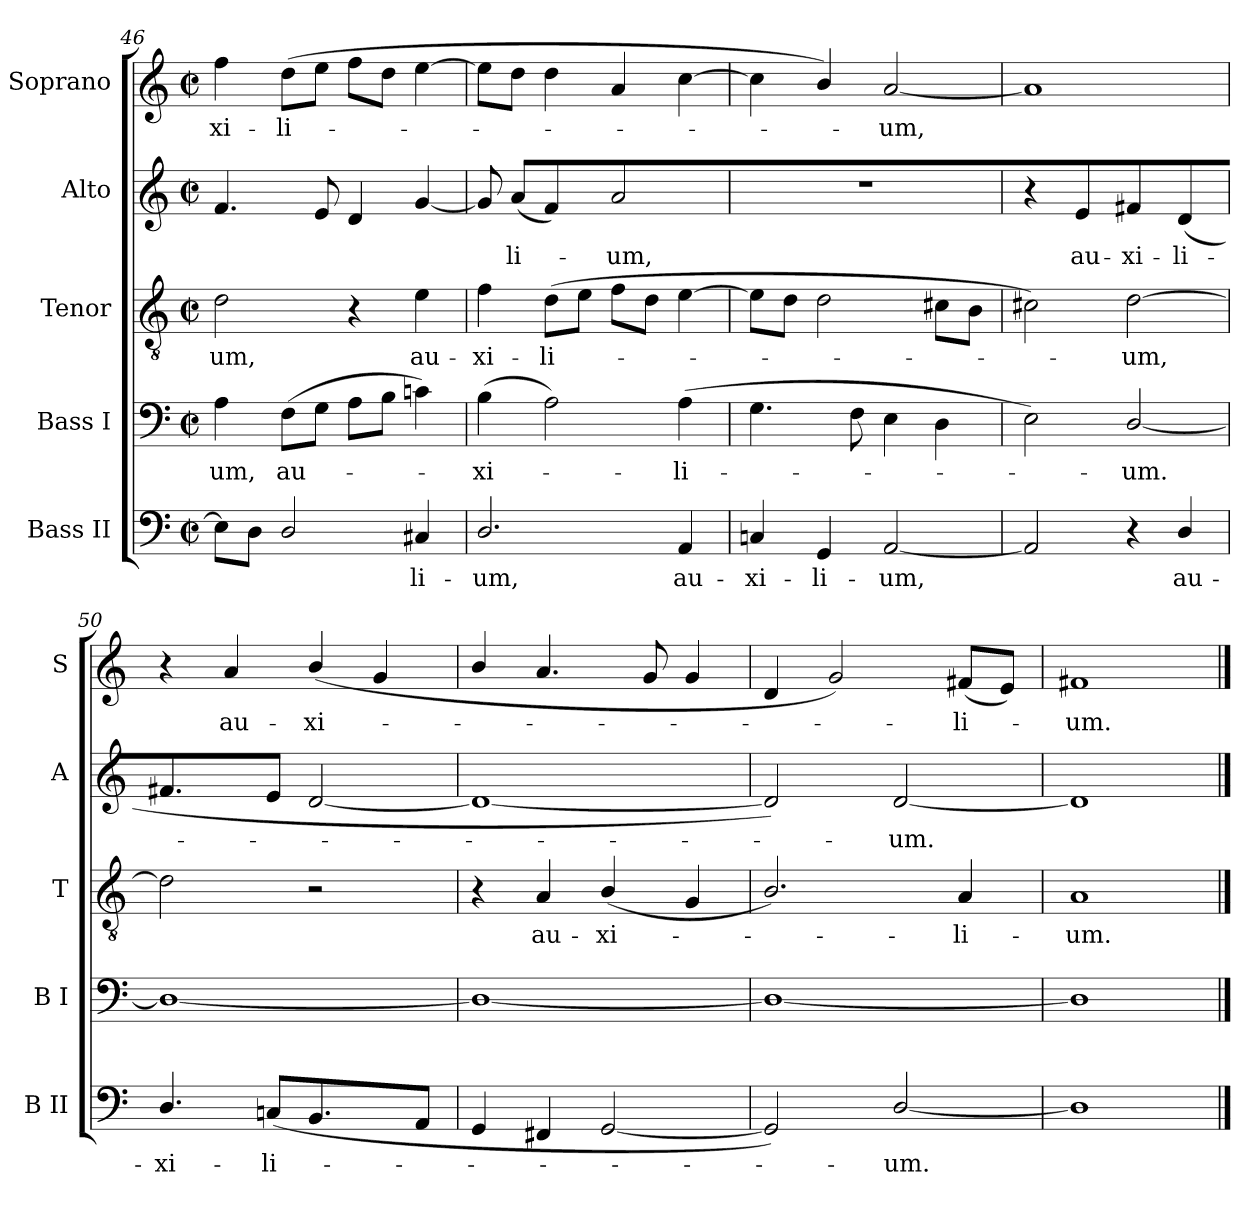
**kern	**text	**kern	**text	**kern	**text	**kern	**text	**kern	**text
*part5	*part5	*part4	*part4	*part3	*part3	*part2	*part2	*part1	*part1
*staff5	*staff5	*staff4	*staff4	*staff3	*staff3	*staff2	*staff2	*staff1	*staff1
*I"Bass II	*	*I"Bass I	*	*I"Tenor	*	*I"Alto	*	*I"Soprano	*
*I'B II	*	*I'B I	*	*I'T	*	*I'A	*	*I'S	*
!!LO:LB:g=z
*clefF4	*	*clefF4	*	*clefGv2	*	*clefG2	*	*clefG2	*
*k[]	*	*k[]	*	*k[]	*	*k[]	*	*k[]	*
*C:	*	*C:	*	*C:	*	*C:	*	*C:	*
*M2/2	*	*M2/2	*	*M2/2	*	*M2/2	*	*M2/2	*
*met(c|)	*	*met(c|)	*	*met(c|)	*	*met(c|)	*	*met(c|)	*
=46	=46	=46	=46	=46	=46	=46	=46	=46	=46
!	!	!	!LO:LY:b	!	!LO:LY:b	!	!	!	!LO:LY:b
8EL]	.	4A	um,	2d	um,	4.f	.	4ff	-xi-
8DJ	.	.	.	.	.	.	.	.	.
!	!	!	!LO:LY:b	!	!	!	!	!	!LO:LY:b
2D/	.	(>8FL	au-	.	.	.	.	(>8ddL	-li-
.	.	8GJ	.	.	.	8e	.	8eeJ	.
.	.	8AL	.	4r	.	4d	.	8ffL	.
.	.	8BJ	.	.	.	.	.	8ddJ	.
!	!LO:LY:b	!	!	!	!LO:LY:b	!	!	!	!
4C#X	li-	4cn)	.	4e	au-	[4g	.	[4ee	.
=47	=47	=47	=47	=47	=47	=47	=47	=47	=47
!	!LO:LY:b	!	!LO:LY:b	!	!LO:LY:b	!	!	!	!
2.D/	-um,	(>4B	xi-	4f	-xi-	8g]	.	8eeL]	.
!	!	!	!	!	!	!	!LO:LY:b	!	!
.	.	.	.	.	.	(<8aL	li-	8ddJ	.
!	!	!	!	!	!LO:LY:b	!	!	!	!
.	.	2A)	.	(>8dL	-li-	4f)	.	4dd	.
.	.	.	.	8eJ	.	.	.	.	.
!	!	!	!	!	!	!	!LO:LY:b	!	!
.	.	.	.	8fL	.	2a	um,	4a	.
.	.	.	.	8dJ	.	.	.	.	.
!	!LO:LY:b	!	!LO:LY:b	!	!	!	!	!	!
4AA	au-	(>4A	li-	[4e	.	.	.	[4cc	.
=48	=48	=48	=48	=48	=48	=48	=48	=48	=48
!	!LO:LY:b	!	!	!	!	!	!	!	!
4Cn	-xi-	4.G	.	8eL]	.	1r	.	4cc]	.
.	.	.	.	8dJ	.	.	.	.	.
!	!LO:LY:b	!	!	!	!	!	!	!	!
4GG	-li-	.	.	2d	.	.	.	4b/)	.
.	.	8F	.	.	.	.	.	.	.
!	!LO:LY:b	!	!	!	!	!	!	!	!LO:LY:b
[2AA	-um,	4E	.	.	.	.	.	[2a	um,
.	.	4D	.	8c#XL	.	.	.	.	.
.	.	.	.	8BJ	.	.	.	.	.
=49	=49	=49	=49	=49	=49	=49	=49	=49	=49
2AA]	.	2E)	.	2c#X)	.	4r	.	1a]	.
!	!	!	!	!	!	!	!LO:LY:b	!	!
.	.	.	.	.	.	4e	au-	.	.
!	!	!	!LO:LY:b	!	!LO:LY:b	!	!LO:LY:b	!	!
4r	.	[2D/	um.	[2d	um,	4f#X	-xi-	.	.
!	!LO:LY:b	!	!	!	!	!	!LO:LY:b	!	!
4D/	au-	.	.	.	.	(<4d	-li-	.	.
=50	=50	=50	=50	=50	=50	=50	=50	=50	=50
!	!LO:LY:b	!	!	!	!	!	!	!	!
4.D/	-xi-	1D/_	.	2d]	.	4.f#X	.	4r	.
!	!	!	!	!	!	!	!	!	!LO:LY:b
.	.	.	.	.	.	.	.	4a	au-
!	!LO:LY:b	!	!	!	!	!	!	!	!
(<8CnL	-li-	.	.	.	.	8eJ	.	.	.
!	!	!	!	!	!	!	!	!	!LO:LY:b
4.BB	.	.	.	2r	.	[2d	.	(<4b/	-xi-
.	.	.	.	.	.	.	.	4g	.
8AAJ	.	.	.	.	.	.	.	.	.
=51	=51	=51	=51	=51	=51	=51	=51	=51	=51
4GG	.	1D/_	.	4r	.	1d_	.	4b/	.
!	!	!	!	!	!LO:LY:b	!	!	!	!
4FF#X	.	.	.	4A	au-	.	.	4.a	.
!	!	!	!	!	!LO:LY:b	!	!	!	!
[2GG	.	.	.	(<4B/	-xi-	.	.	.	.
.	.	.	.	.	.	.	.	8g	.
.	.	.	.	4G	.	.	.	4g	.
=52	=52	=52	=52	=52	=52	=52	=52	=52	=52
2GG])	.	1D/_	.	2.B/)	.	2d])	.	4d	.
.	.	.	.	.	.	.	.	2g)	.
!	!LO:LY:b	!	!	!	!	!	!LO:LY:b	!	!
[2D/	um.	.	.	.	.	[2d	um.	.	.
!	!	!	!	!	!LO:LY:b	!	!	!	!LO:LY:b
.	.	.	.	4A	li-	.	.	(<8f#XL	li-
.	.	.	.	.	.	.	.	8eJ)	.
=53	=53	=53	=53	=53	=53	=53	=53	=53	=53
!	!	!	!	!	!LO:LY:b	!	!	!	!LO:LY:b
1D]	.	1D/]	.	1A	-um.	1d]	.	1f#X	um.
==	==	==	==	==	==	==	==	==	==
*-	*-	*-	*-	*-	*-	*-	*-	*-	*-
